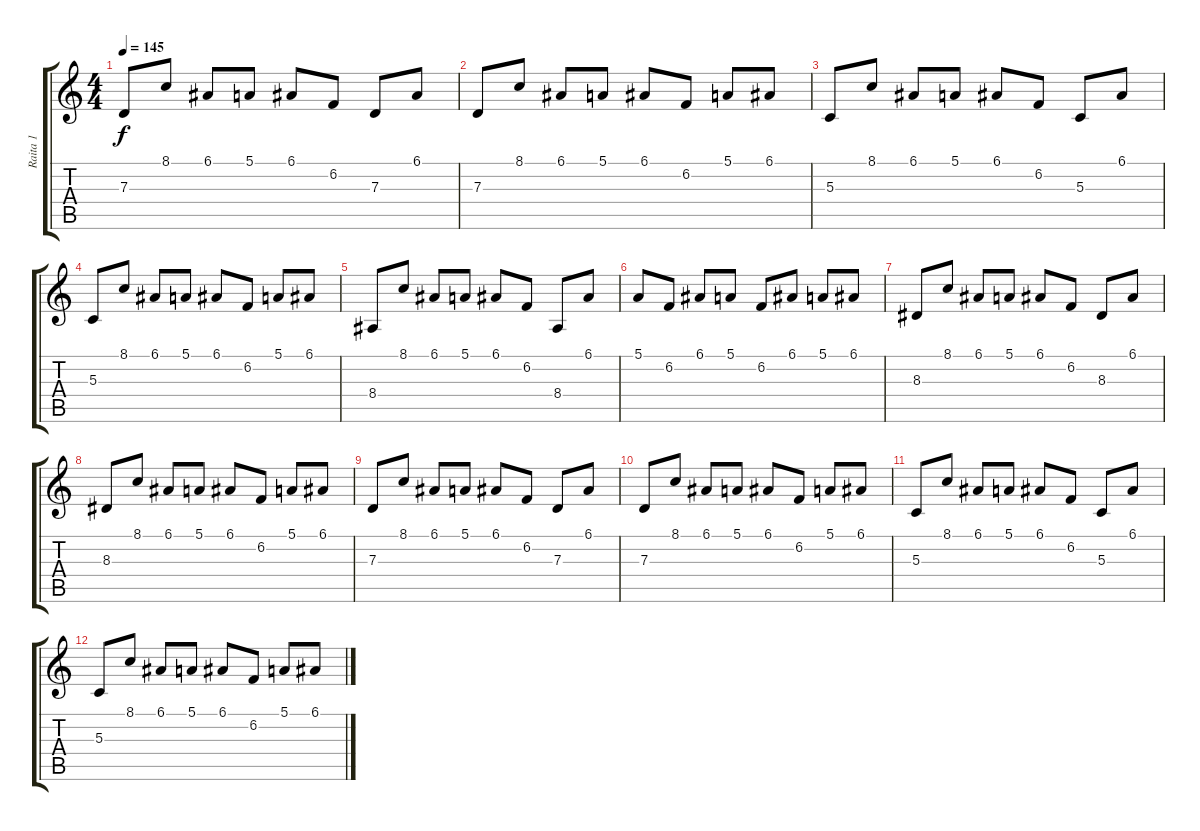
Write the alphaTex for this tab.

\track ("Raita 1" "Raita 1") {instrument lead1square}
\staff {score tabs}
\tuning (E4 B3 G3 D3 A2 E2) {hide}
\ts (4 4)
\tempo 145
\clef g2
\ks c
7.3.8{dy f} 8.1.8 6.1.8 5.1.8 6.1.8 6.2.8 7.3.8 6.1.8 |
7.3.8 8.1.8 6.1.8 5.1.8 6.1.8 6.2.8 5.1.8 6.1.8 |
5.3.8 8.1.8 6.1.8 5.1.8 6.1.8 6.2.8 5.3.8 6.1.8 |
5.3.8 8.1.8 6.1.8 5.1.8 6.1.8 6.2.8 5.1.8 6.1.8 |
8.4.8 8.1.8 6.1.8 5.1.8 6.1.8 6.2.8 8.4.8 6.1.8 |
5.1.8 6.2.8 6.1.8 5.1.8 6.2.8 6.1.8 5.1.8 6.1.8 |
8.3.8{volume 0} 8.1.8 6.1.8 5.1.8 6.1.8 6.2.8 8.3.8 6.1.8 |
8.3.8 8.1.8 6.1.8 5.1.8 6.1.8 6.2.8 5.1.8 6.1.8 |
7.3.8 8.1.8 6.1.8 5.1.8 6.1.8 6.2.8 7.3.8 6.1.8 |
7.3.8 8.1.8 6.1.8 5.1.8 6.1.8 6.2.8 5.1.8 6.1.8 |
5.3.8 8.1.8 6.1.8 5.1.8 6.1.8 6.2.8 5.3.8 6.1.8 |
5.3.8 8.1.8 6.1.8 5.1.8 6.1.8 6.2.8 5.1.8 6.1.8
